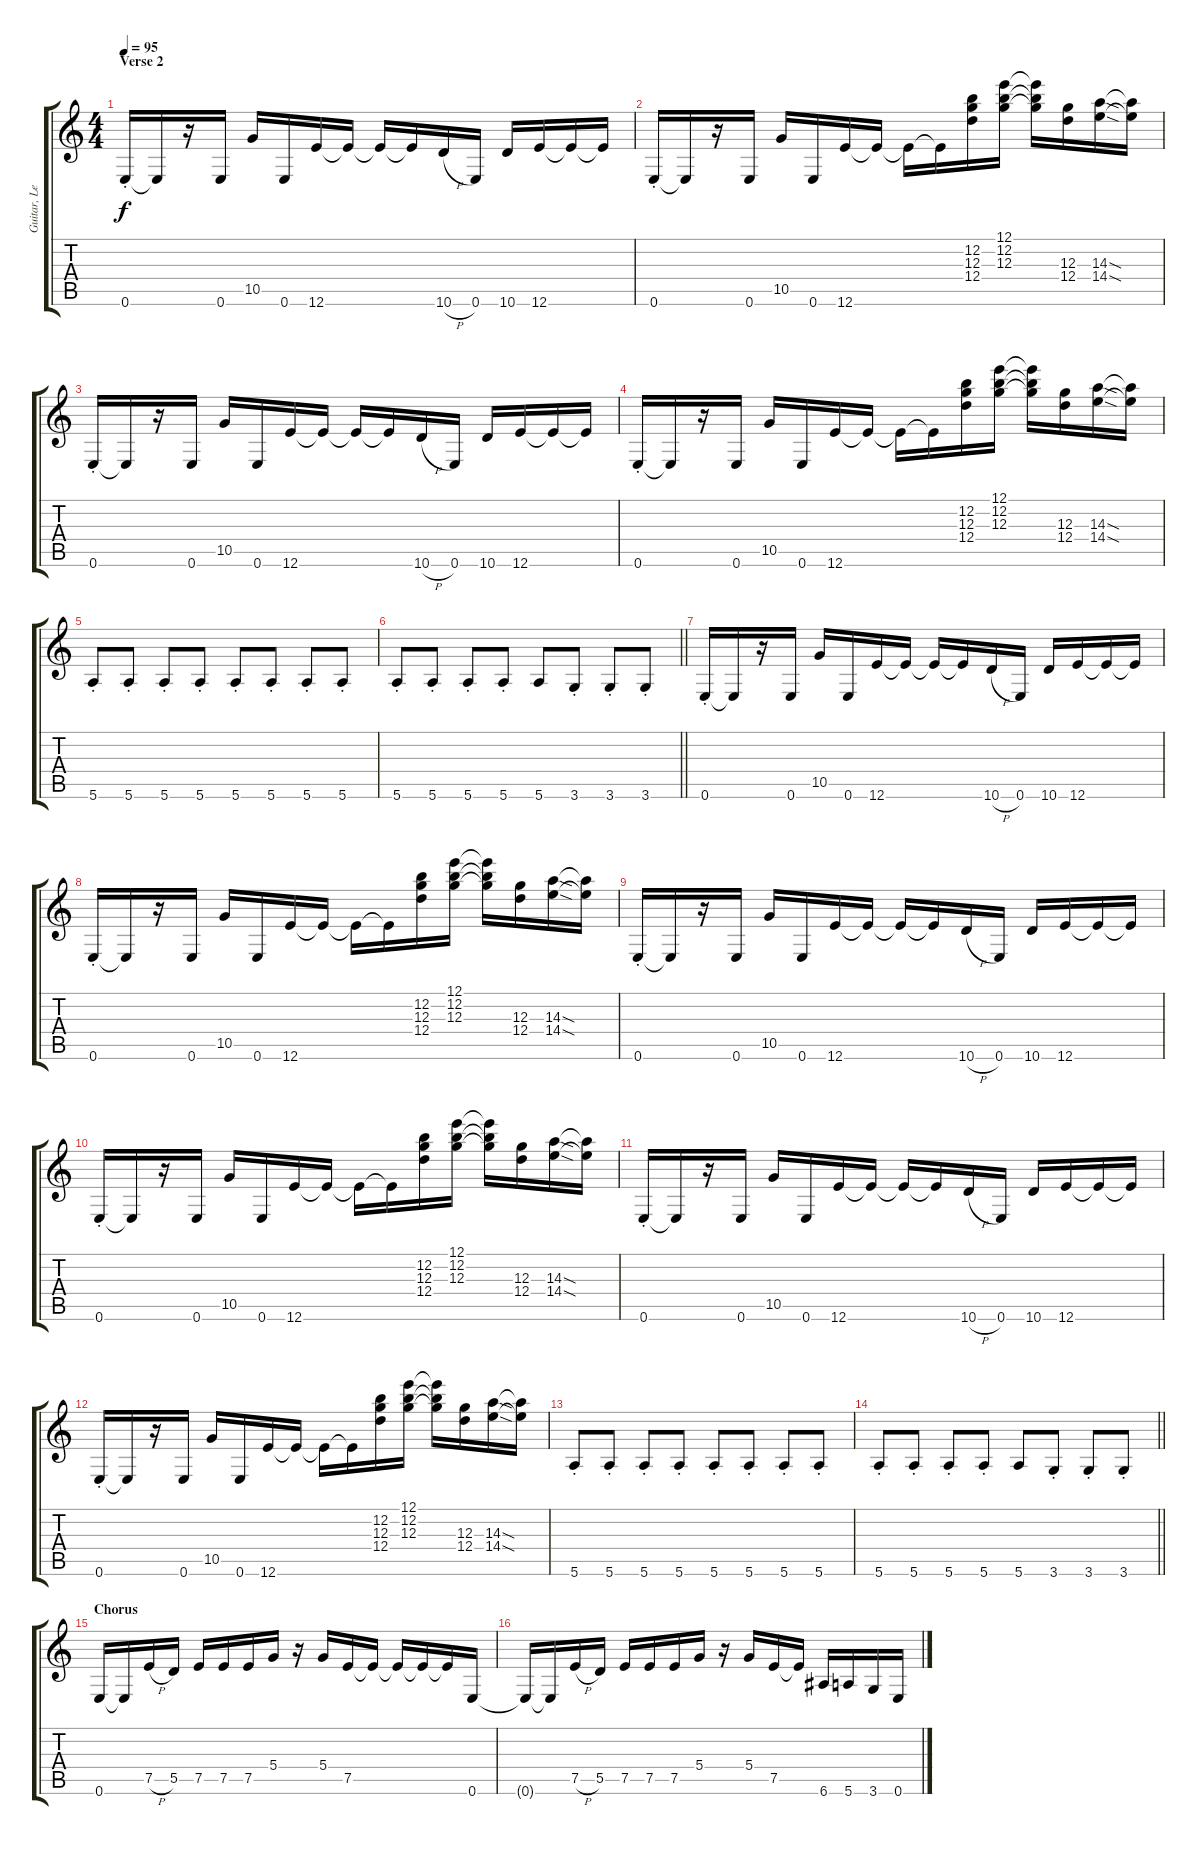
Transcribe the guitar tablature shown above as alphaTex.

\track ("Guitar, Lead" "Guitar, Le") {instrument overdrivenguitar}
\staff {score tabs}
\tuning (E4 B3 G3 D3 A2 E2) {hide}
\ts (4 4)
\section ("" "Verse 2")
\tempo 95
\clef g2
\ks c
0.6{st}.16{dy f} 0.6{t}.16 r.16 0.6.16 10.5.16 0.6.16 12.6.16 12.6{t}.16 12.6{t}.16 12.6{t}.16 10.6{h}.16 0.6.16 10.6.16 12.6.16 12.6{t}.16 12.6{t}.16 |
0.6{st}.16 0.6{t}.16 r.16 0.6.16 10.5.16 0.6.16 12.6.16 12.6{t}.16 12.6{t}.16 12.6{t}.16 (12.2 12.3 12.4).16 (12.1 12.2 12.3).16 (12.1{t} 12.2{t} 12.3{t}).16 (12.3 12.4).16 (14.3{sod} 14.4{sod}).16 (14.3{t} 14.4{t}).16 |
0.6{st}.16 0.6{t}.16 r.16 0.6.16 10.5.16 0.6.16 12.6.16 12.6{t}.16 12.6{t}.16 12.6{t}.16 10.6{h}.16 0.6.16 10.6.16 12.6.16 12.6{t}.16 12.6{t}.16 |
0.6{st}.16 0.6{t}.16 r.16 0.6.16 10.5.16 0.6.16 12.6.16 12.6{t}.16 12.6{t}.16 12.6{t}.16 (12.2 12.3 12.4).16 (12.1 12.2 12.3).16 (12.1{t} 12.2{t} 12.3{t}).16 (12.3 12.4).16 (14.3{sod} 14.4{sod}).16 (14.3{t} 14.4{t}).16 |
5.6{st}.8 5.6{st}.8 5.6{st}.8 5.6{st}.8 5.6{st}.8 5.6{st}.8 5.6{st}.8 5.6{st}.8 |
\barLineRight lightlight
5.6{st}.8 5.6{st}.8 5.6{st}.8 5.6{st}.8 5.6.8 3.6{st}.8 3.6{st}.8 3.6{st}.8 |
0.6{st}.16 0.6{t}.16 r.16 0.6.16 10.5.16 0.6.16 12.6.16 12.6{t}.16 12.6{t}.16 12.6{t}.16 10.6{h}.16 0.6.16 10.6.16 12.6.16 12.6{t}.16 12.6{t}.16 |
0.6{st}.16 0.6{t}.16 r.16 0.6.16 10.5.16 0.6.16 12.6.16 12.6{t}.16 12.6{t}.16 12.6{t}.16 (12.2 12.3 12.4).16 (12.1 12.2 12.3).16 (12.1{t} 12.2{t} 12.3{t}).16 (12.3 12.4).16 (14.3{sod} 14.4{sod}).16 (14.3{t} 14.4{t}).16 |
0.6{st}.16 0.6{t}.16 r.16 0.6.16 10.5.16 0.6.16 12.6.16 12.6{t}.16 12.6{t}.16 12.6{t}.16 10.6{h}.16 0.6.16 10.6.16 12.6.16 12.6{t}.16 12.6{t}.16 |
0.6{st}.16 0.6{t}.16 r.16 0.6.16 10.5.16 0.6.16 12.6.16 12.6{t}.16 12.6{t}.16 12.6{t}.16 (12.2 12.3 12.4).16 (12.1 12.2 12.3).16 (12.1{t} 12.2{t} 12.3{t}).16 (12.3 12.4).16 (14.3{sod} 14.4{sod}).16 (14.3{t} 14.4{t}).16 |
0.6{st}.16 0.6{t}.16 r.16 0.6.16 10.5.16 0.6.16 12.6.16 12.6{t}.16 12.6{t}.16 12.6{t}.16 10.6{h}.16 0.6.16 10.6.16 12.6.16 12.6{t}.16 12.6{t}.16 |
0.6{st}.16 0.6{t}.16 r.16 0.6.16 10.5.16 0.6.16 12.6.16 12.6{t}.16 12.6{t}.16 12.6{t}.16 (12.2 12.3 12.4).16 (12.1 12.2 12.3).16 (12.1{t} 12.2{t} 12.3{t}).16 (12.3 12.4).16 (14.3{sod} 14.4{sod}).16 (14.3{t} 14.4{t}).16 |
5.6{st}.8 5.6{st}.8 5.6{st}.8 5.6{st}.8 5.6{st}.8 5.6{st}.8 5.6{st}.8 5.6{st}.8 |
\barLineRight lightlight
5.6{st}.8 5.6{st}.8 5.6{st}.8 5.6{st}.8 5.6.8 3.6{st}.8 3.6{st}.8 3.6{st}.8 |
\section ("" "Chorus")
0.6.16 0.6{t}.16 7.5{h}.16 5.5.16 7.5.16 7.5.16 7.5.16 5.4.16 r.16 5.4.16 7.5.16 7.5{t}.16 7.5{t}.16 7.5{t}.16 7.5{t}.16 0.6.16 |
0.6{t}.16 0.6{t}.16 7.5{h}.16 5.5.16 7.5.16 7.5.16 7.5.16 5.4.16 r.16 5.4.16 7.5.16 7.5{t}.16 6.6.16 5.6.16 3.6.16 0.6.16
